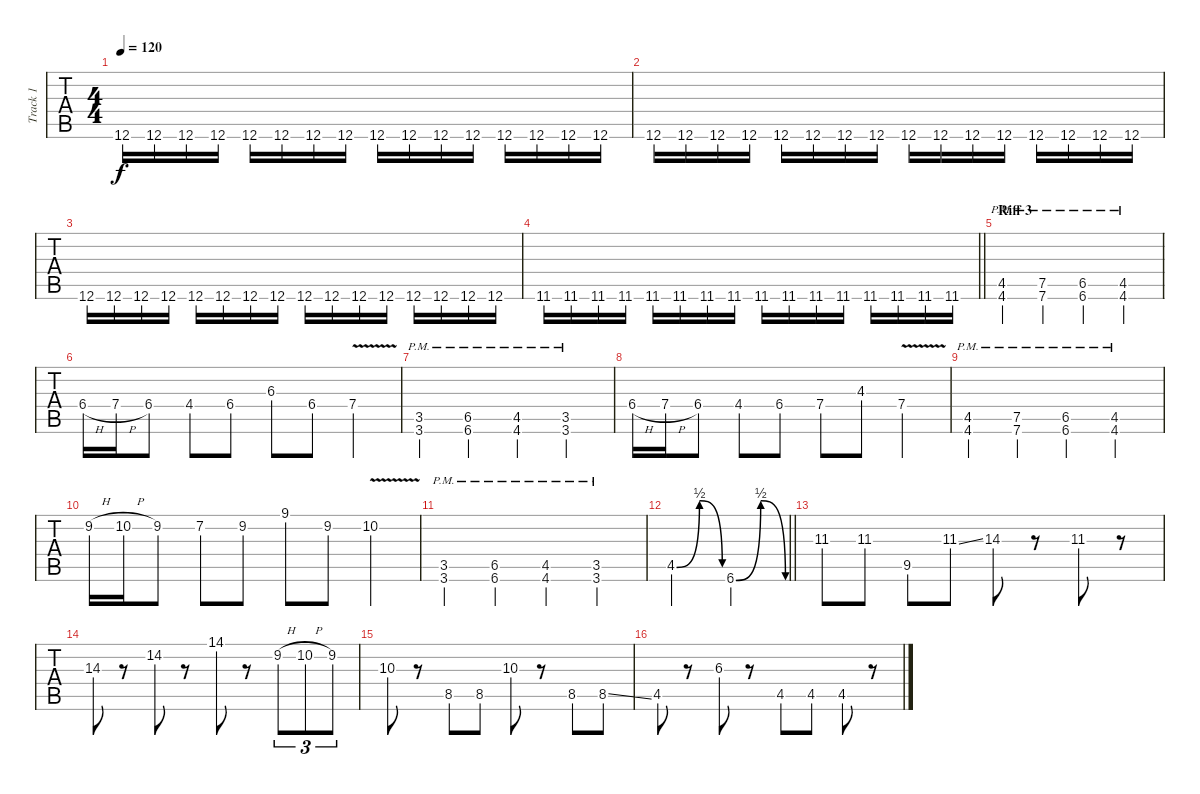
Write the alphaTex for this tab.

\track ("Track 1" "Track 1") {instrument overdrivenguitar}
\staff {tabs}
\tuning (Bb3 F3 Db3 Ab2 Eb2 Ab1) {hide}
\ts (4 4)
\tempo 120
\clef f4
\ks c
12.6.16{dy f} 12.6.16 12.6.16 12.6.16 12.6.16 12.6.16 12.6.16 12.6.16 12.6.16 12.6.16 12.6.16 12.6.16 12.6.16 12.6.16 12.6.16 12.6.16 |
12.6.16 12.6.16 12.6.16 12.6.16 12.6.16 12.6.16 12.6.16 12.6.16 12.6.16 12.6.16 12.6.16 12.6.16 12.6.16 12.6.16 12.6.16 12.6.16 |
12.6.16 12.6.16 12.6.16 12.6.16 12.6.16 12.6.16 12.6.16 12.6.16 12.6.16 12.6.16 12.6.16 12.6.16 12.6.16 12.6.16 12.6.16 12.6.16 |
\barLineRight lightlight
11.6.16 11.6.16 11.6.16 11.6.16 11.6.16 11.6.16 11.6.16 11.6.16 11.6.16 11.6.16 11.6.16 11.6.16 11.6.16 11.6.16 11.6.16 11.6.16 |
\section ("" "Riff 3")
(4.5{pm} 4.6{pm}).4 (7.5{pm} 7.6{pm}).4 (6.5{pm} 6.6{pm}).4 (4.5{pm} 4.6{pm}).4 |
6.4{h}.16 7.4{h}.16 6.4.8 4.4.8 6.4.8 6.3.8 6.4.8 7.4{v}.4 |
(3.5{pm} 3.6{pm}).4 (6.5{pm} 6.6{pm}).4 (4.5{pm} 4.6{pm}).4 (3.5{pm} 3.6{pm}).4 |
6.4{h}.16 7.4{h}.16 6.4.8 4.4.8 6.4.8 7.4.8 4.3.8 7.4{v}.4 |
(4.5{pm} 4.6{pm}).4 (7.5{pm} 7.6{pm}).4 (6.5{pm} 6.6{pm}).4 (4.5{pm} 4.6{pm}).4 |
9.2{h}.16 10.2{h}.16 9.2.8 7.2.8 9.2.8 9.1.8 9.2.8 10.2{v}.4 |
(3.5{pm} 3.6{pm}).4 (6.5{pm} 6.6{pm}).4 (4.5{pm} 4.6{pm}).4 (3.5{pm} 3.6{pm}).4 |
\barLineRight lightlight
4.5{be (bendrelease 0 0 30 2 30 2 60 0)}.2 6.6{be (bendrelease 0 0 30 2 30 2 60 0)}.2 |
11.3.8 11.3.8 9.5.8 11.3{ss}.8 14.3.8 r.8 11.3.8 r.8 |
14.3.8 r.8 14.2.8 r.8 14.1.8 r.8 9.2{h}.8{tu (3 2)} 10.2{h}.8{tu (3 2)} 9.2.8{tu (3 2)} |
10.3.8 r.8 8.5.8 8.5.8 10.3.8 r.8 8.5.8 8.5{ss}.8 |
4.5.8 r.8 6.3.8 r.8 4.5.8 4.5.8 4.5.8 r.8
